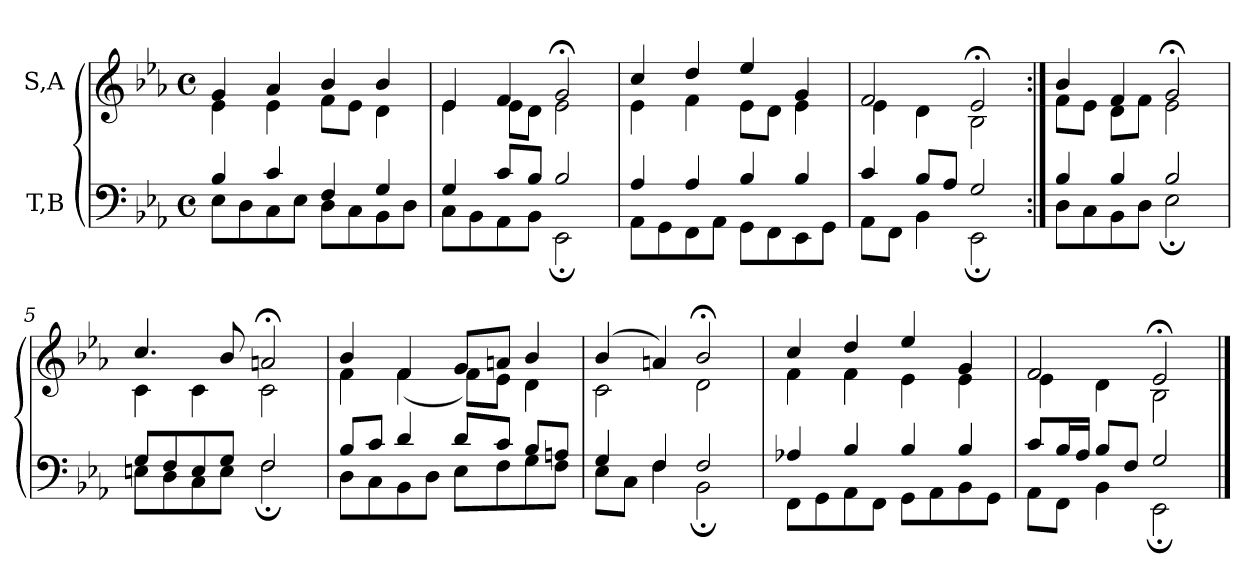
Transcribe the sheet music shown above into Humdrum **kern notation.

**kern	**kern
*part2	*part1
*staff2	*staff1
*I"T,B	*I"S,A
*clefF4	*clefG2
*k[b-e-a-]	*k[b-e-a-]
*M4/4	*M4/4
*met(c)	*met(c)
=	=
*^	*^
4B-	8E-L	4g	4e-
.	8D	.	.
4c	8C	4a-	4e-
.	8E-J	.	.
4F	8DL	4b-	8fL
.	8C	.	8e-J
4G	8BB-	4b-	4d
.	8DJ	.	.
=1	=1	=1	=1
4G	8CL	4e-	4e-
.	8BB-	.	.
8cL	8AA-	4f	8e-L
8B-J	8BB-J	.	8dJ
2B-	2EE-;	2g;<	2e-
=2	=2	=2	=2
4A-	8AA-L	4cc	4e-
.	8GG	.	.
4A-	8FF	4dd	4f
.	8AA-J	.	.
4B-	8GGL	4ee-	8e-L
.	8FF	.	8dJ
4B-	8EE-	4g	4e-
.	8GGJ	.	.
=3	=3	=3	=3
4c	8AA-L	2f	4e-
.	8FFJ	.	.
8B-L	4BB-	.	4d
8A-J	.	.	.
2G	2EE-;	2e-;<	2B-
=4:|!	=4:|!	=4:|!	=4:|!
4B-	8DL	4b-	8fL
.	8C	.	8e-J
4B-	8BB-	4f	8dL
.	8DJ	.	8fJ
2B-	2E-;	2g;<	2e-
=5	=5	=5	=5
8GL	8EnL	4.cc	4c
8F	8D	.	.
8E	8C	.	4c
8GJ	8EJ	8b-	.
2F	2F;	2an;<	2c
=6	=6	=6	=6
8B-L	8DL	4b-	4f
8cJ	8C	.	.
4d	8BB-	4f	(<4f
.	8DJ	.	.
8dL	8E-L	8gL	8fL)
8cJ	8F	8anJ	8e-J
8B-L	8G	4b-	4d
8AnJ	8FJ	.	.
=7	=7	=7	=7
4G	8E-L	(>4b-	2c
.	8CJ	.	.
4F	4F	4an)	.
2F	2BB-;	2b-;<	2d
=8	=8	=8	=8
4A-X	8FFL	4cc	4f
.	8GG	.	.
4B-	8AA-	4dd	4f
.	8FFJ	.	.
4B-	8GGL	4ee-	4e-
.	8AA-	.	.
4B-	8BB-	4g	4e-
.	8GGJ	.	.
=9	=9	=9	=9
8cL	8AA-L	2f	4e-
16B-L	8FFJ	.	.
16A-JJ	.	.	.
8B-L	4BB-	.	4d
8FJ	.	.	.
2G	2EE-;	2e-;<	2B-
*v	*v	*	*
*	*v	*v
==	==
*-	*-
